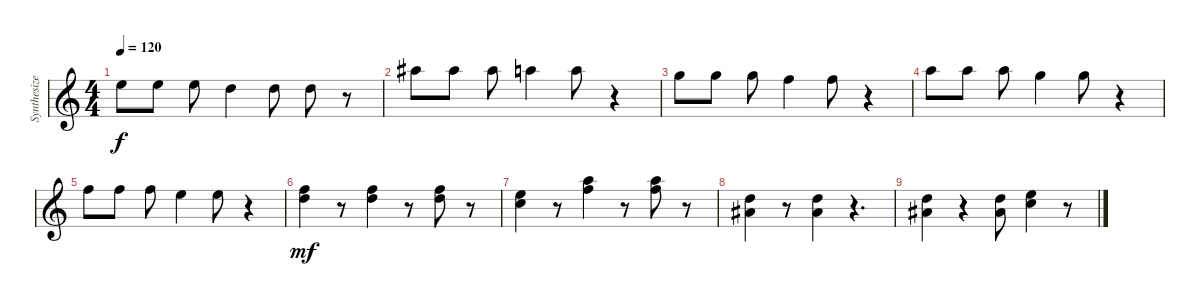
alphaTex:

\track ("Synthesizer" "Synthesize") {instrument pad2warm}
\staff {score}
\tuning (E4 B3 G3 D3 A2 E2 B1) {hide}
\ts (4 4)
\tempo 120
\clef g2
\ks c
12.1.8{dy f} 12.1.8 12.1.8 10.1.4 10.1.8 10.1.8 r.8 |
18.1.8 18.1.8 18.1.8 17.1.4 17.1.8 r.4 |
15.1.8 15.1.8 15.1.8 13.1.4 13.1.8 r.4 |
17.1.8 17.1.8 17.1.8 15.1.4 15.1.8 r.4 |
13.1.8 13.1.8 13.1.8 12.1.4 12.1.8 r.4 |
(10.1 18.2).4{dy mf} r.8 (10.1 18.2).4 r.8 (10.1 18.2).8 r.8 |
(8.1 17.2).4 r.8 (13.1 22.2).4 r.8 (13.1 22.2).8 r.8 |
(6.1 15.2).4 r.8 (6.1 15.2).4 r.4{d} |
(6.1 15.2).4 r.4 (6.1 15.2).8 (8.1 17.2).4 r.8
